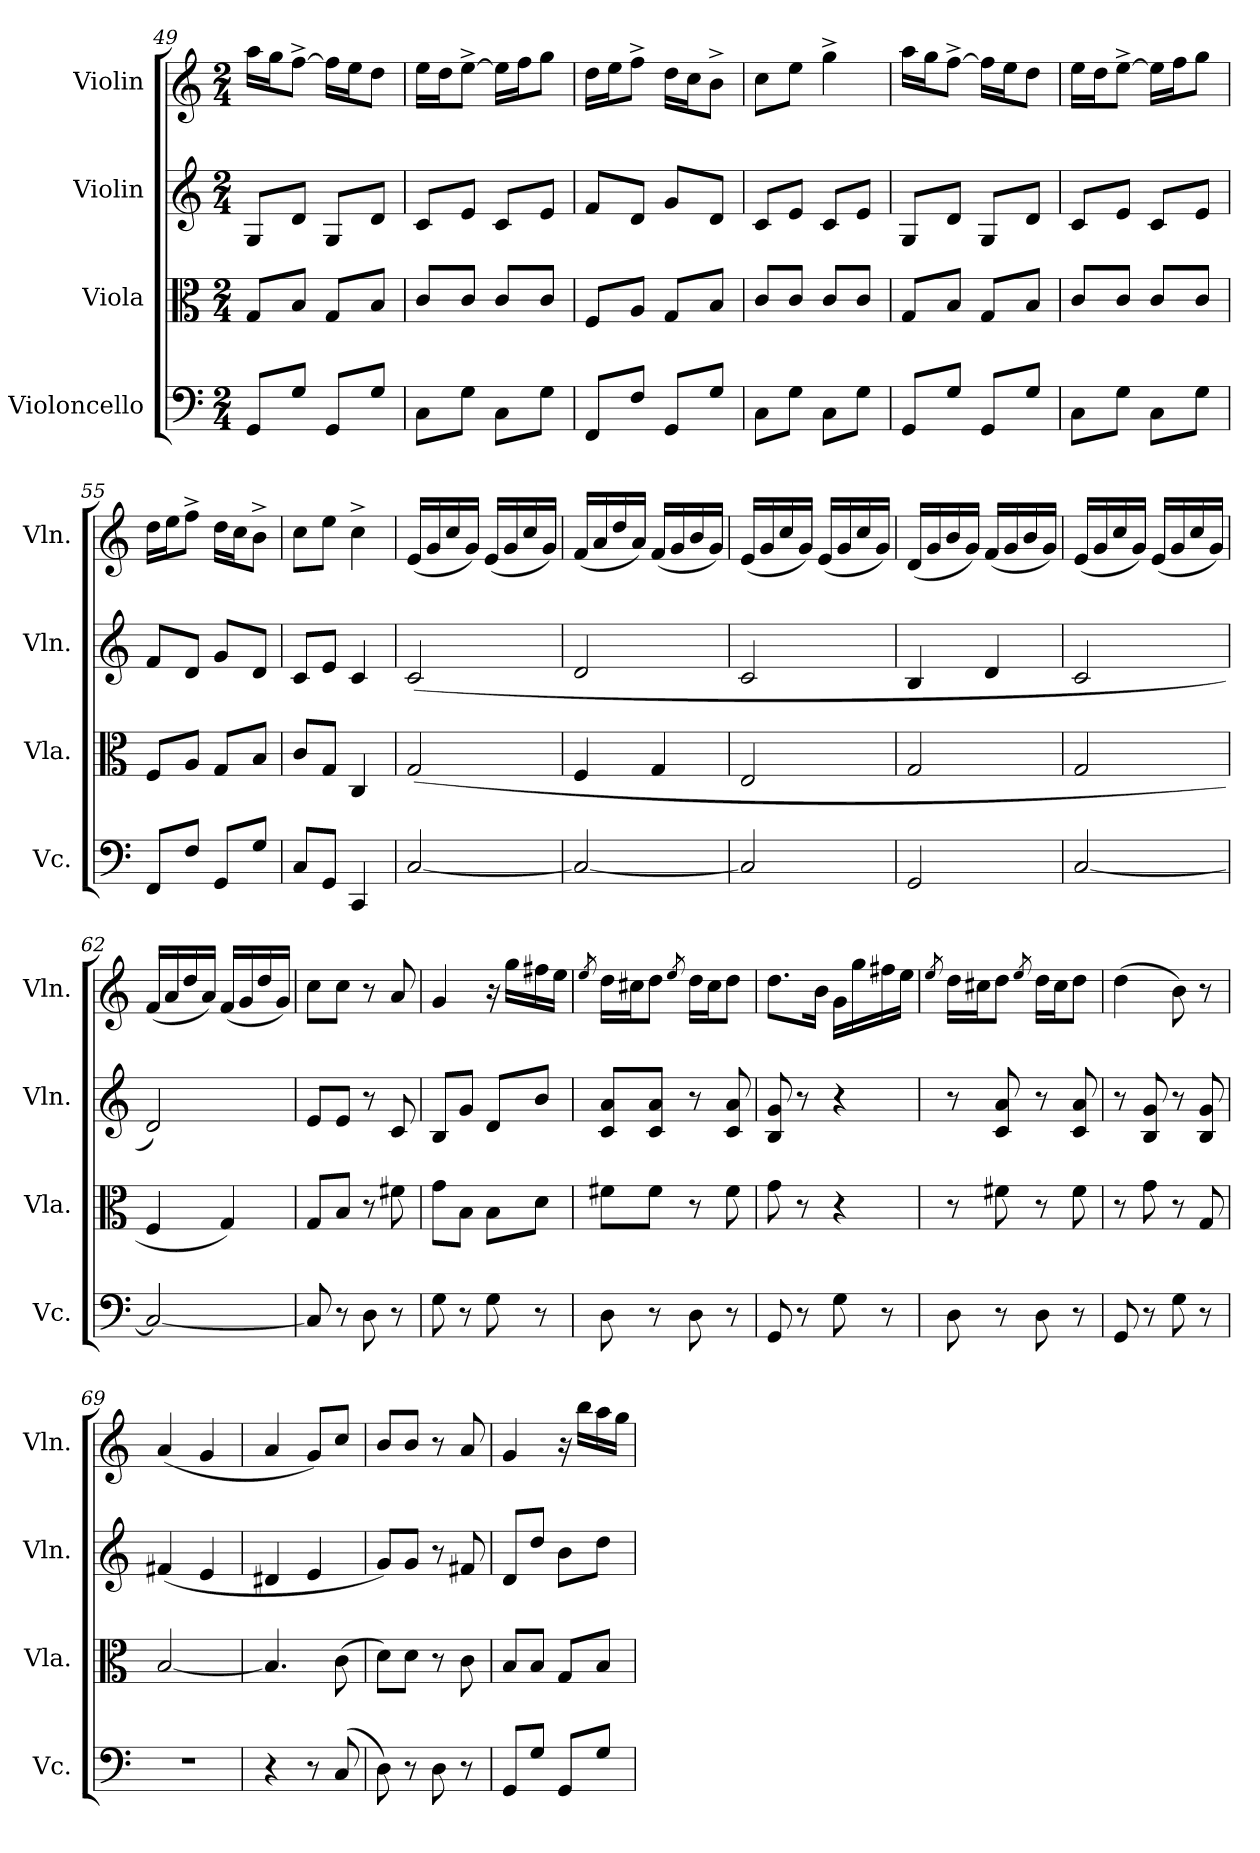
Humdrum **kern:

**kern	**kern	**kern	**kern
*part4	*part3	*part2	*part1
*staff4	*staff3	*staff2	*staff1
*I"Violoncello	*I"Viola	*I"Violin	*I"Violin
*I'Vc.	*I'Vla.	*I'Vln.	*I'Vln.
*clefF4	*clefC3	*clefG2	*clefG2
*k[]	*k[]	*k[]	*k[]
*M2/4	*M2/4	*M2/4	*M2/4
=49	=49	=49	=49
8GG/L	8G/L	8G/L	16aa\LL
.	.	.	16gg\J
8G/J	8B/J	8d/J	[8ff^\J
8GG/L	8G/L	8G/L	16ff\LL]
.	.	.	16ee\J
8G/J	8B/J	8d/J	8dd\J
=50	=50	=50	=50
8C\L	8c/L	8c/L	16ee\LL
.	.	.	16dd\J
8G\J	8c/J	8e/J	[8ee^\J
8C\L	8c/L	8c/L	16ee\LL]
.	.	.	16ff\J
8G\J	8c/J	8e/J	8gg\J
=51	=51	=51	=51
8FF/L	8F/L	8f/L	16dd\LL
.	.	.	16ee\J
8F/J	8A/J	8d/J	8ff^\J
8GG/L	8G/L	8g/L	16dd\LL
.	.	.	16cc\J
8G/J	8B/J	8d/J	8b^\J
=52	=52	=52	=52
8C\L	8c/L	8c/L	8cc\L
8G\J	8c/J	8e/J	8ee\J
8C\L	8c/L	8c/L	4gg^\
8G\J	8c/J	8e/J	.
=53	=53	=53	=53
8GG/L	8G/L	8G/L	16aa\LL
.	.	.	16gg\J
8G/J	8B/J	8d/J	[8ff^\J
8GG/L	8G/L	8G/L	16ff\LL]
.	.	.	16ee\J
8G/J	8B/J	8d/J	8dd\J
!!LO:PB:g=z
=54	=54	=54	=54
8C\L	8c/L	8c/L	16ee\LL
.	.	.	16dd\J
8G\J	8c/J	8e/J	[8ee^\J
8C\L	8c/L	8c/L	16ee\LL]
.	.	.	16ff\J
8G\J	8c/J	8e/J	8gg\J
=55	=55	=55	=55
8FF/L	8F/L	8f/L	16dd\LL
.	.	.	16ee\J
8F/J	8A/J	8d/J	8ff^\J
8GG/L	8G/L	8g/L	16dd\LL
.	.	.	16cc\J
8G/J	8B/J	8d/J	8b^\J
=56	=56	=56	=56
8C/L	8c/L	8c/L	8cc\L
8GG/J	8G/J	8e/J	8ee\J
4CC/	4C/	4c/	4cc^\
=57	=57	=57	=57
[2C/	(2G/	(2c/	(16e/LL
.	.	.	16g/
.	.	.	16cc/
.	.	.	16g/JJ)
.	.	.	(16e/LL
.	.	.	16g/
.	.	.	16cc/
.	.	.	16g/JJ)
=58	=58	=58	=58
2C/_	4F/	2d/	(16f/LL
.	.	.	16a/
.	.	.	16dd/
.	.	.	16a/JJ)
.	4G/	.	(16f/LL
.	.	.	16g/
.	.	.	16b/
.	.	.	16g/JJ)
=59	=59	=59	=59
2C/]	2E/	2c/	(16e/LL
.	.	.	16g/
.	.	.	16cc/
.	.	.	16g/JJ)
.	.	.	(16e/LL
.	.	.	16g/
.	.	.	16cc/
.	.	.	16g/JJ)
!!LO:LB:g=z
=60	=60	=60	=60
2GG/	2G/	4B/	(16d/LL
.	.	.	16g/
.	.	.	16b/
.	.	.	16g/JJ)
.	.	4d/	(16f/LL
.	.	.	16g/
.	.	.	16b/
.	.	.	16g/JJ)
=61	=61	=61	=61
[2C/	2G/	2c/	(16e/LL
.	.	.	16g/
.	.	.	16cc/
.	.	.	16g/JJ)
.	.	.	(16e/LL
.	.	.	16g/
.	.	.	16cc/
.	.	.	16g/JJ)
=62	=62	=62	=62
2C/_	4F/	2d/)	(16f/LL
.	.	.	16a/
.	.	.	16dd/
.	.	.	16a/JJ)
.	4G/)	.	(16f/LL
.	.	.	16g/
.	.	.	16dd/
.	.	.	16g/JJ)
=63	=63	=63	=63
8C/]	8G/L	8e/L	8cc\L
8r	8B/J	8e/J	8cc\J
8D\	8r	8r	8r
8r	8f#X\	8c/	8a/
=64	=64	=64	=64
8G\	8g\L	8B/L	4g/
8r	8B\J	8g/J	.
8G\	8B\L	8d/L	16r
.	.	.	16gg\LL
8r	8d\J	8b/J	16ff#X\
.	.	.	16ee\JJ
!!LO:LB:g=z
=65	=65	=65	=65
.	.	.	8qee/
8D\	8f#X\L	8c/ 8a/L	16dd\LL
.	.	.	16cc#X\J
8r	8f#\J	8c/ 8a/J	8dd\J
.	.	.	8qee/
8D\	8r	8r	16dd\LL
.	.	.	16cc#\J
8r	8f#\	8c/ 8a/	8dd\J
=66	=66	=66	=66
8GG/	8g\	8B/ 8g/	8.dd\L
8r	8r	8r	.
.	.	.	16b\Jk
8G\	4r	4r	16g\LL
.	.	.	16gg\
8r	.	.	16ff#X\
.	.	.	16ee\JJ
=67	=67	=67	=67
.	.	.	8qee/
8D\	8r	8r	16dd\LL
.	.	.	16cc#X\J
8r	8f#X\	8c/ 8a/	8dd\J
.	.	.	8qee/
8D\	8r	8r	16dd\LL
.	.	.	16cc#\J
8r	8f#\	8c/ 8a/	8dd\J
=68	=68	=68	=68
8GG/	8r	8r	(4dd\
8r	8g\	8B/ 8g/	.
8G\	8r	8r	8b\)
8r	8G/	8B/ 8g/	8r
=69	=69	=69	=69
2r	[2B/	(4f#X/	(4a/
.	.	4e/	4g/
=70	=70	=70	=70
4r	4.B/]	4d#X/	4a/
8r	.	4e/	8g/L)
(8C/	(8c\	.	8cc/J
!!LO:PB:g=z
=71	=71	=71	=71
8D\)	8d\L)	8g/L)	8b/L
8r	8d\J	8g/J	8b/J
8D\	8r	8r	8r
8r	8c\	8f#X/	8a/
=72	=72	=72	=72
8GG/L	8B/L	8d/L	4g/
8G/J	8B/J	8dd/J	.
8GG/L	8G/L	8b\L	16r
.	.	.	16bb\LL
8G/J	8B/J	8dd\J	16aa\
.	.	.	16gg\JJ
=	=	=	=
*-	*-	*-	*-
